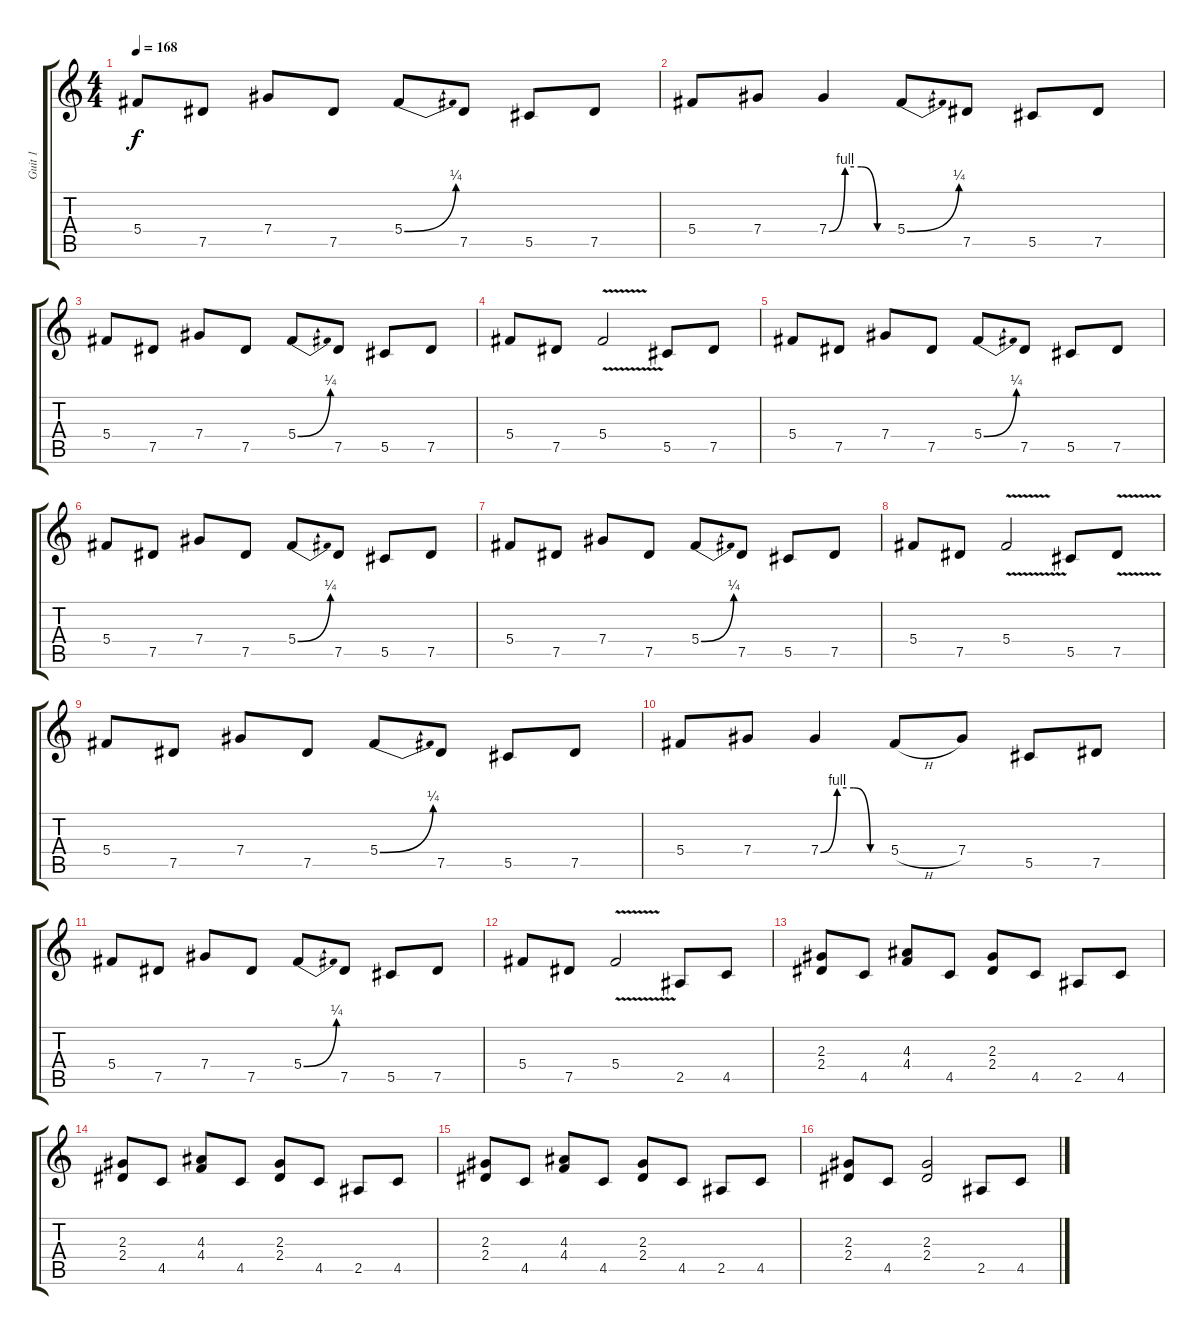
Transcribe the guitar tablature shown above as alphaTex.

\track ("Guit 1" "Guit 1") {instrument distortionguitar}
\staff {score tabs}
\tuning (Eb4 Bb3 Gb3 Db3 Ab2 Eb2) {hide}
\ts (4 4)
\tempo 168
\clef g2
\ks c
5.4.8{dy f} 7.5.8 7.4.8 7.5.8 5.4{be (bend 0 0 60 1)}.8 7.5.8 5.5.8 7.5.8 |
5.4.8 7.4.8 7.4{be (custom 0 0 15 4 30 4 45 0 60 0)}.4 5.4{be (bend 0 0 60 1)}.8 7.5.8 5.5.8 7.5.8 |
5.4.8 7.5.8 7.4.8 7.5.8 5.4{be (bend 0 0 60 1)}.8 7.5.8 5.5.8 7.5.8 |
5.4.8 7.5.8 5.4{v}.2 5.5.8 7.5.8 |
5.4.8 7.5.8 7.4.8 7.5.8 5.4{be (bend 0 0 60 1)}.8 7.5.8 5.5.8 7.5.8 |
5.4.8 7.5.8 7.4.8 7.5.8 5.4{be (bend 0 0 60 1)}.8 7.5.8 5.5.8 7.5.8 |
5.4.8 7.5.8 7.4.8 7.5.8 5.4{be (bend 0 0 60 1)}.8 7.5.8 5.5.8 7.5.8 |
5.4.8 7.5.8 5.4{v}.2 5.5.8 7.5{v}.8 |
5.4.8 7.5.8 7.4.8 7.5.8 5.4{be (bend 0 0 60 1)}.8 7.5.8 5.5.8 7.5.8 |
5.4.8 7.4.8 7.4{be (custom 0 0 15 4 30 4 45 0 60 0)}.4 5.4{h}.8 7.4.8 5.5.8 7.5.8 |
5.4.8 7.5.8 7.4.8 7.5.8 5.4{be (bend 0 0 60 1)}.8 7.5.8 5.5.8 7.5.8 |
5.4.8 7.5.8 5.4{v}.2 2.5.8 4.5.8 |
(2.3 2.4).8 4.5.8 (4.3 4.4).8 4.5.8 (2.3 2.4).8 4.5.8 2.5.8 4.5.8 |
(2.3 2.4).8 4.5.8 (4.3 4.4).8 4.5.8 (2.3 2.4).8 4.5.8 2.5.8 4.5.8 |
(2.3 2.4).8 4.5.8 (4.3 4.4).8 4.5.8 (2.3 2.4).8 4.5.8 2.5.8 4.5.8 |
(2.3 2.4).8 4.5.8 (2.3 2.4).2 2.5.8 4.5.8
